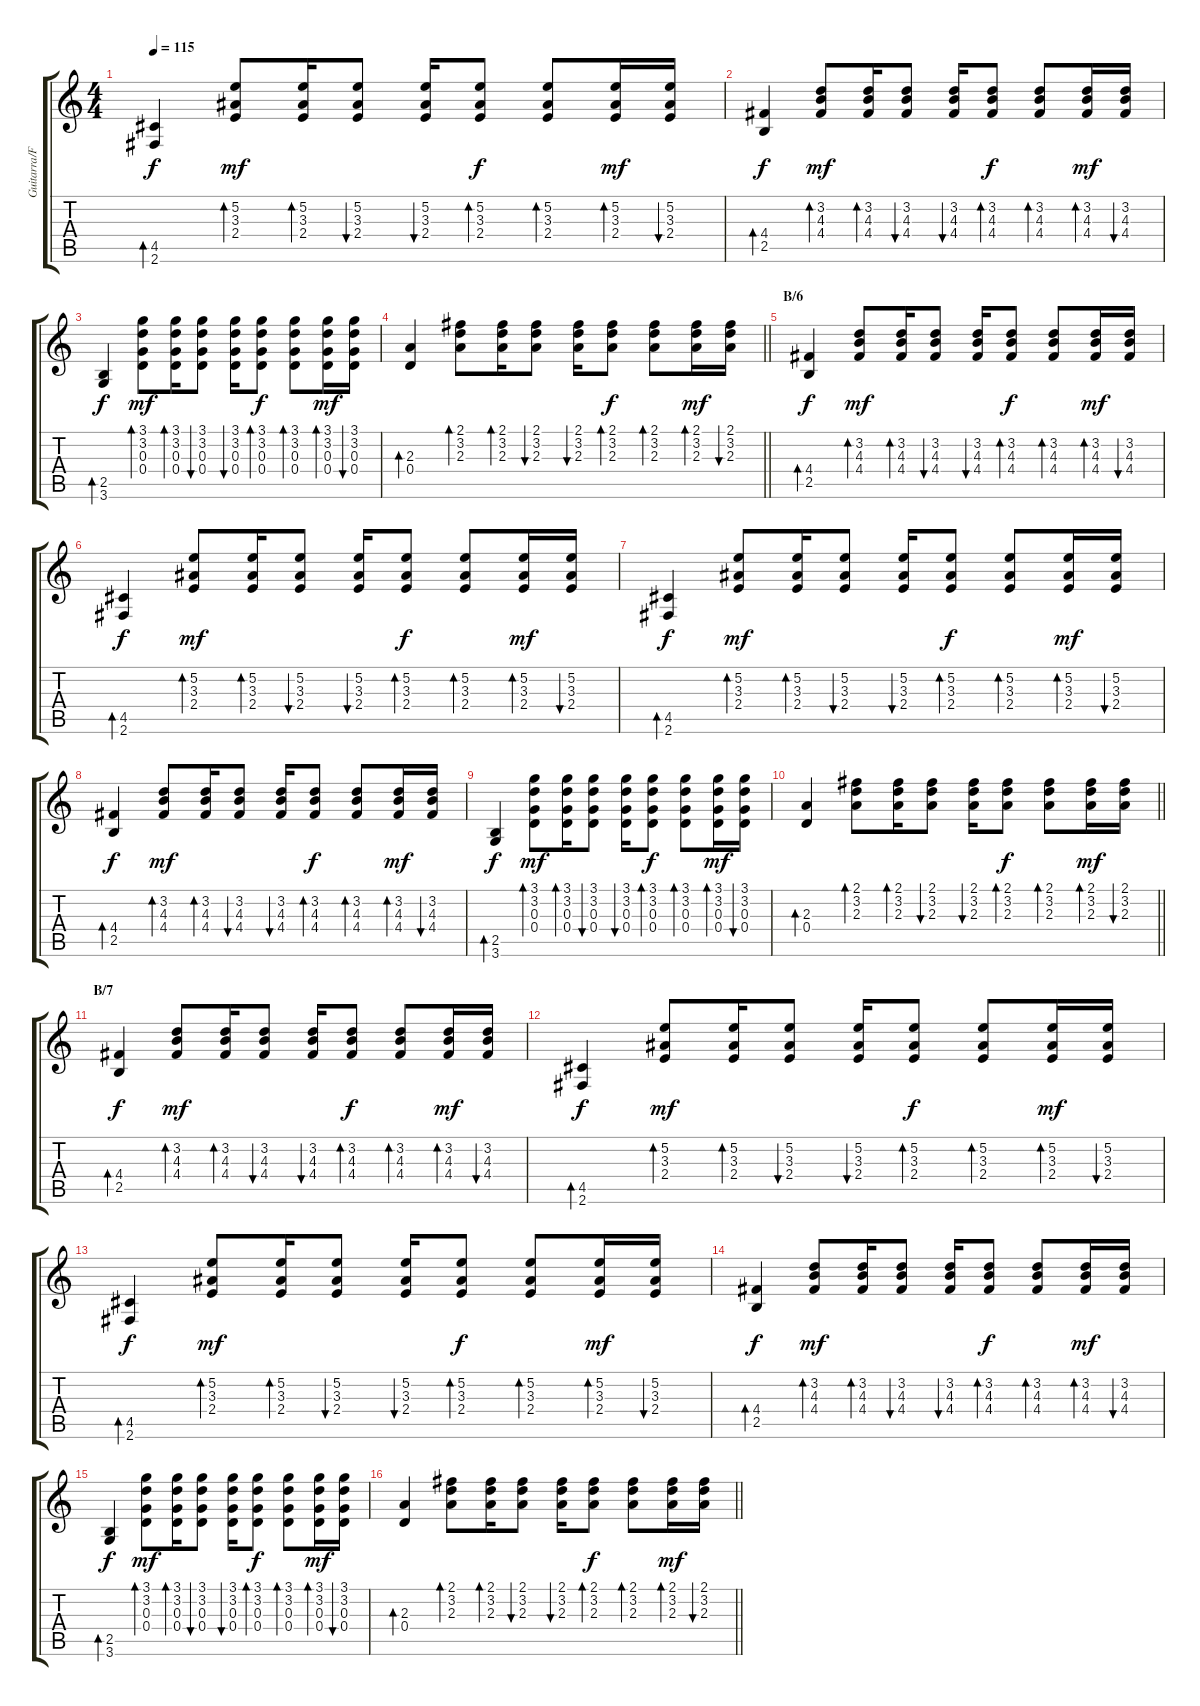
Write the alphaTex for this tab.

\track ("Guitarra/Flauta" "Guitarra/F") {instrument acousticguitarsteel}
\staff {score tabs}
\tuning (E4 B3 G3 D3 A2 E2) {hide}
\ts (4 4)
\tempo 115
\clef g2
\ks c
(4.5 2.6).4{bd 30 dy f} (5.2 3.3 2.4).8{bd 30 dy mf} (5.2 3.3 2.4).16{bd 30} (5.2 3.3 2.4).8{bu 30} (5.2 3.3 2.4).16{bu 30} (5.2 3.3 2.4).8{bd 30 dy f} (5.2 3.3 2.4).8{bd 30} (5.2 3.3 2.4).16{bd 30 dy mf} (5.2 3.3 2.4).16{bu 30} |
(4.4 2.5).4{bd 30 dy f} (3.2 4.3 4.4).8{bd 30 dy mf} (3.2 4.3 4.4).16{bd 30} (3.2 4.3 4.4).8{bu 30} (3.2 4.3 4.4).16{bu 30} (3.2 4.3 4.4).8{bd 30 dy f} (3.2 4.3 4.4).8{bd 30} (3.2 4.3 4.4).16{bd 30 dy mf} (3.2 4.3 4.4).16{bu 30} |
(2.5 3.6).4{bd 30 dy f} (3.1 3.2 0.3 0.4).8{bd 30 dy mf} (3.1 3.2 0.3 0.4).16{bd 30} (3.1 3.2 0.3 0.4).8{bu 30} (3.1 3.2 0.3 0.4).16{bu 30} (3.1 3.2 0.3 0.4).8{bd 30 dy f} (3.1 3.2 0.3 0.4).8{bd 30} (3.1 3.2 0.3 0.4).16{bd 30 dy mf} (3.1 3.2 0.3 0.4).16{bu 30} |
\barLineRight lightlight
(2.3 0.4).4{bd 30} (2.1 3.2 2.3).8{bd 30} (2.1 3.2 2.3).16{bd 30} (2.1 3.2 2.3).8{bu 30} (2.1 3.2 2.3).16{bu 30} (2.1 3.2 2.3).8{bd 30 dy f} (2.1 3.2 2.3).8{bd 30} (2.1 3.2 2.3).16{bd 30 dy mf} (2.1 3.2 2.3).16{bu 30} |
\section ("" "B/6")
(4.4 2.5).4{bd 30 dy f} (3.2 4.3 4.4).8{bd 30 dy mf} (3.2 4.3 4.4).16{bd 30} (3.2 4.3 4.4).8{bu 30} (3.2 4.3 4.4).16{bu 30} (3.2 4.3 4.4).8{bd 30 dy f} (3.2 4.3 4.4).8{bd 30} (3.2 4.3 4.4).16{bd 30 dy mf} (3.2 4.3 4.4).16{bu 30} |
(4.5 2.6).4{bd 30 dy f} (5.2 3.3 2.4).8{bd 30 dy mf} (5.2 3.3 2.4).16{bd 30} (5.2 3.3 2.4).8{bu 30} (5.2 3.3 2.4).16{bu 30} (5.2 3.3 2.4).8{bd 30 dy f} (5.2 3.3 2.4).8{bd 30} (5.2 3.3 2.4).16{bd 30 dy mf} (5.2 3.3 2.4).16{bu 30} |
(4.5 2.6).4{bd 30 dy f} (5.2 3.3 2.4).8{bd 30 dy mf} (5.2 3.3 2.4).16{bd 30} (5.2 3.3 2.4).8{bu 30} (5.2 3.3 2.4).16{bu 30} (5.2 3.3 2.4).8{bd 30 dy f} (5.2 3.3 2.4).8{bd 30} (5.2 3.3 2.4).16{bd 30 dy mf} (5.2 3.3 2.4).16{bu 30} |
(4.4 2.5).4{bd 30 dy f} (3.2 4.3 4.4).8{bd 30 dy mf} (3.2 4.3 4.4).16{bd 30} (3.2 4.3 4.4).8{bu 30} (3.2 4.3 4.4).16{bu 30} (3.2 4.3 4.4).8{bd 30 dy f} (3.2 4.3 4.4).8{bd 30} (3.2 4.3 4.4).16{bd 30 dy mf} (3.2 4.3 4.4).16{bu 30} |
(2.5 3.6).4{bd 30 dy f} (3.1 3.2 0.3 0.4).8{bd 30 dy mf} (3.1 3.2 0.3 0.4).16{bd 30} (3.1 3.2 0.3 0.4).8{bu 30} (3.1 3.2 0.3 0.4).16{bu 30} (3.1 3.2 0.3 0.4).8{bd 30 dy f} (3.1 3.2 0.3 0.4).8{bd 30} (3.1 3.2 0.3 0.4).16{bd 30 dy mf} (3.1 3.2 0.3 0.4).16{bu 30} |
\barLineRight lightlight
(2.3 0.4).4{bd 30} (2.1 3.2 2.3).8{bd 30} (2.1 3.2 2.3).16{bd 30} (2.1 3.2 2.3).8{bu 30} (2.1 3.2 2.3).16{bu 30} (2.1 3.2 2.3).8{bd 30 dy f} (2.1 3.2 2.3).8{bd 30} (2.1 3.2 2.3).16{bd 30 dy mf} (2.1 3.2 2.3).16{bu 30} |
\section ("" "B/7")
(4.4 2.5).4{bd 30 dy f} (3.2 4.3 4.4).8{bd 30 dy mf} (3.2 4.3 4.4).16{bd 30} (3.2 4.3 4.4).8{bu 30} (3.2 4.3 4.4).16{bu 30} (3.2 4.3 4.4).8{bd 30 dy f} (3.2 4.3 4.4).8{bd 30} (3.2 4.3 4.4).16{bd 30 dy mf} (3.2 4.3 4.4).16{bu 30} |
(4.5 2.6).4{bd 30 dy f} (5.2 3.3 2.4).8{bd 30 dy mf} (5.2 3.3 2.4).16{bd 30} (5.2 3.3 2.4).8{bu 30} (5.2 3.3 2.4).16{bu 30} (5.2 3.3 2.4).8{bd 30 dy f} (5.2 3.3 2.4).8{bd 30} (5.2 3.3 2.4).16{bd 30 dy mf} (5.2 3.3 2.4).16{bu 30} |
(4.5 2.6).4{bd 30 dy f} (5.2 3.3 2.4).8{bd 30 dy mf} (5.2 3.3 2.4).16{bd 30} (5.2 3.3 2.4).8{bu 30} (5.2 3.3 2.4).16{bu 30} (5.2 3.3 2.4).8{bd 30 dy f} (5.2 3.3 2.4).8{bd 30} (5.2 3.3 2.4).16{bd 30 dy mf} (5.2 3.3 2.4).16{bu 30} |
(4.4 2.5).4{bd 30 dy f} (3.2 4.3 4.4).8{bd 30 dy mf} (3.2 4.3 4.4).16{bd 30} (3.2 4.3 4.4).8{bu 30} (3.2 4.3 4.4).16{bu 30} (3.2 4.3 4.4).8{bd 30 dy f} (3.2 4.3 4.4).8{bd 30} (3.2 4.3 4.4).16{bd 30 dy mf} (3.2 4.3 4.4).16{bu 30} |
(2.5 3.6).4{bd 30 dy f} (3.1 3.2 0.3 0.4).8{bd 30 dy mf} (3.1 3.2 0.3 0.4).16{bd 30} (3.1 3.2 0.3 0.4).8{bu 30} (3.1 3.2 0.3 0.4).16{bu 30} (3.1 3.2 0.3 0.4).8{bd 30 dy f} (3.1 3.2 0.3 0.4).8{bd 30} (3.1 3.2 0.3 0.4).16{bd 30 dy mf} (3.1 3.2 0.3 0.4).16{bu 30} |
\barLineRight lightlight
(2.3 0.4).4{bd 30} (2.1 3.2 2.3).8{bd 30} (2.1 3.2 2.3).16{bd 30} (2.1 3.2 2.3).8{bu 30} (2.1 3.2 2.3).16{bu 30} (2.1 3.2 2.3).8{bd 30 dy f} (2.1 3.2 2.3).8{bd 30} (2.1 3.2 2.3).16{bd 30 dy mf} (2.1 3.2 2.3).16{bu 30}
